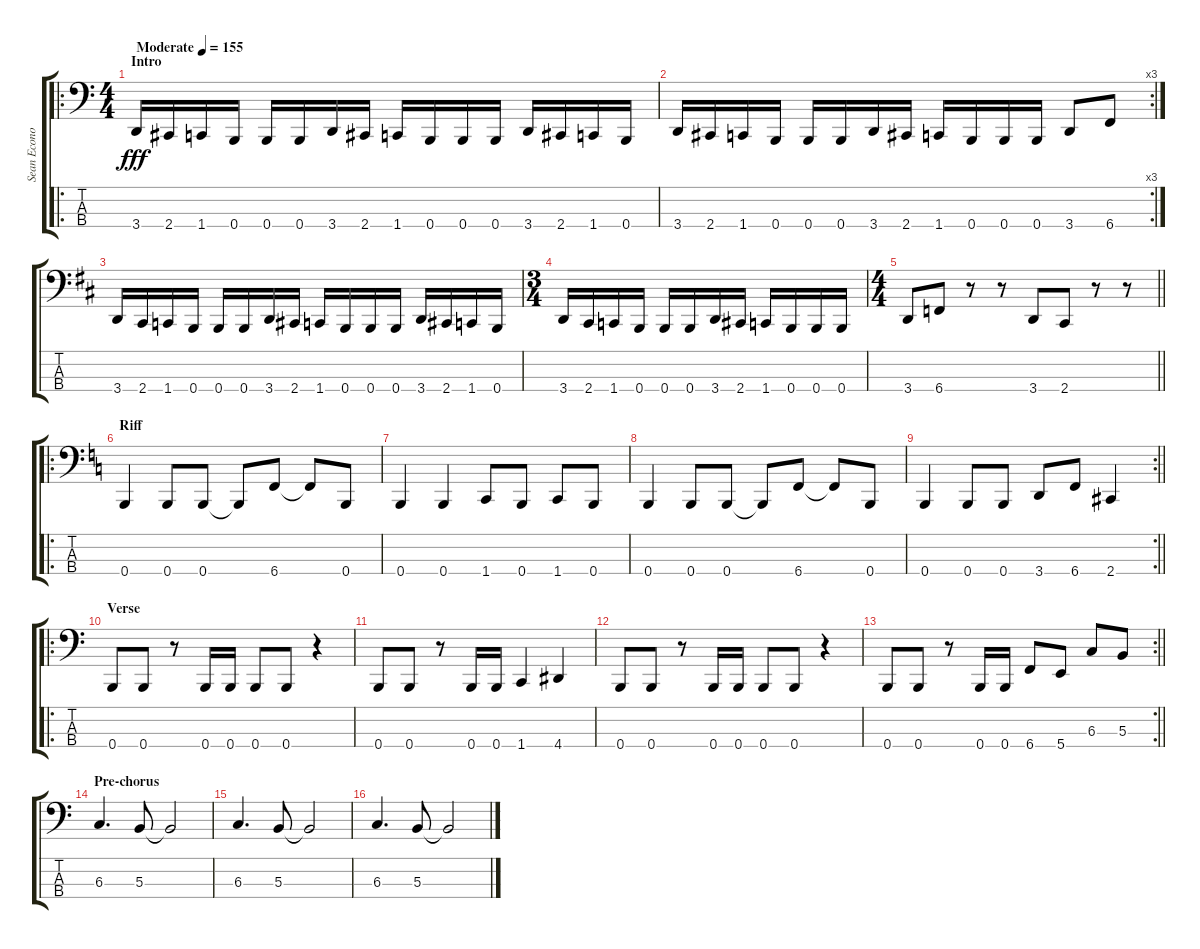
\track ("Sean Economaki -bass tab" "Sean Econo") {instrument slapbass2}
\staff {score tabs}
\tuning (E2 B1 Gb1 B0) {hide}
\ro
\ts (4 4)
\section ("" "Intro")
\tempo (155 "Moderate")
\clef f4
\ks c
3.4.16{dy fff volume 7 instrument electricbasspick} 2.4.16 1.4.16 0.4.16 0.4.16 0.4.16 3.4.16 2.4.16 1.4.16 0.4.16 0.4.16 0.4.16 3.4.16 2.4.16 1.4.16 0.4.16 |
\rc 3
3.4.16 2.4.16 1.4.16 0.4.16 0.4.16 0.4.16 3.4.16 2.4.16 1.4.16 0.4.16 0.4.16 0.4.16 3.4.8 6.4.8 |
\ks d
3.4.16 2.4.16 1.4.16 0.4.16 0.4.16 0.4.16 3.4.16 2.4.16 1.4.16 0.4.16 0.4.16 0.4.16 3.4.16 2.4.16 1.4.16 0.4.16 |
\ts (3 4)
3.4.16 2.4.16 1.4.16 0.4.16 0.4.16 0.4.16 3.4.16 2.4.16 1.4.16 0.4.16 0.4.16 0.4.16 |
\ts (4 4)
\barLineRight lightlight
3.4.8 6.4.8 r.8 r.8 3.4.8 2.4.8 r.8 r.8 |
\ro
\section ("" "Riff")
\ks c
0.4.4{volume 8 instrument slapbass1} 0.4.8 0.4.8 0.4{t}.8 6.4.8 6.4{t}.8 0.4.8 |
0.4.4 0.4.4 1.4.8 0.4.8 1.4.8 0.4.8 |
0.4.4 0.4.8 0.4.8 0.4{t}.8 6.4.8 6.4{t}.8 0.4.8 |
\rc 2
\barLineRight lightlight
0.4.4 0.4.8 0.4.8 3.4.8 6.4.8 2.4.4 |
\ro
\section ("" "Verse")
0.4.8 0.4.8 r.8 0.4.16 0.4.16 0.4.8 0.4.8 r.4 |
0.4.8 0.4.8 r.8 0.4.16 0.4.16 1.4.4 4.4.4 |
0.4.8 0.4.8 r.8 0.4.16 0.4.16 0.4.8 0.4.8 r.4 |
\rc 2
\barLineRight lightlight
0.4.8 0.4.8 r.8 0.4.16 0.4.16 6.4.8{instrument electricbassfinger} 5.4.8 6.3.8 5.3.8 |
\section ("" "Pre-chorus")
6.3.4{d} 5.3.8 5.3{t}.2 |
6.3.4{d} 5.3.8 5.3{t}.2 |
6.3.4{d} 5.3.8 5.3{t}.2
